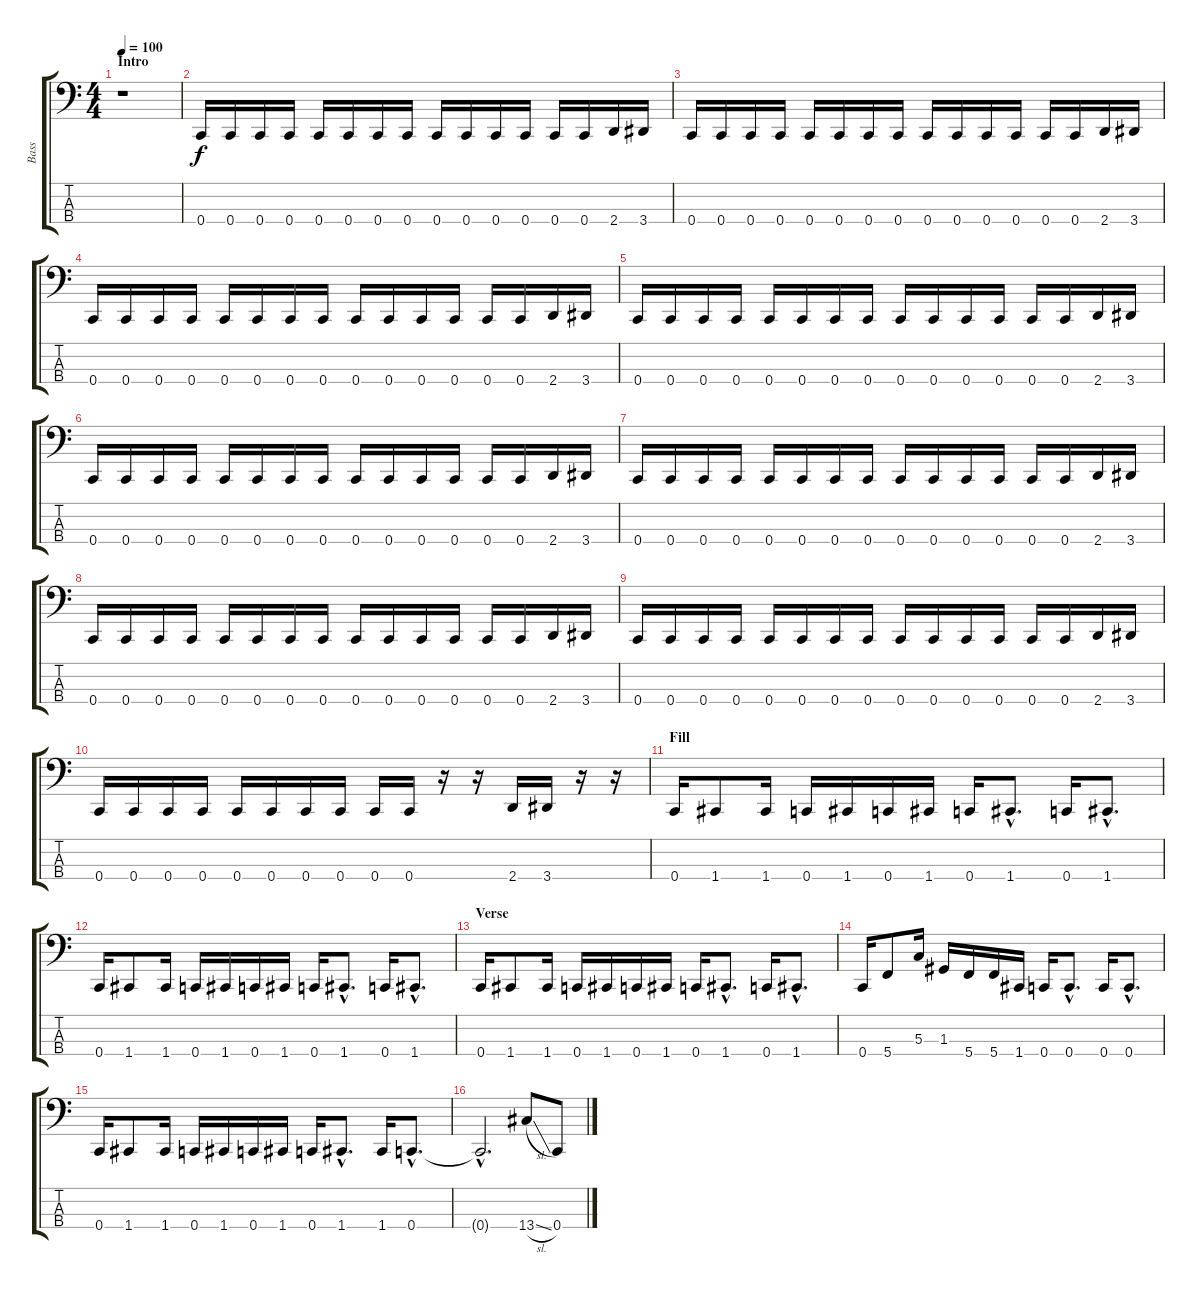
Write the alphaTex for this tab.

\track ("Bass" "Bass") {instrument slapbass1}
\staff {score tabs}
\tuning (F2 C2 G1 C1) {hide}
\ts (4 4)
\section ("" "Intro")
\tempo 100
\clef f4
\ks c
r.1{dy f instrument slapbass1} |
0.4.16{instrument electricbassfinger} 0.4.16 0.4.16 0.4.16 0.4.16 0.4.16 0.4.16 0.4.16 0.4.16 0.4.16 0.4.16 0.4.16 0.4.16 0.4.16 2.4.16 3.4.16 |
0.4.16 0.4.16 0.4.16 0.4.16 0.4.16 0.4.16 0.4.16 0.4.16 0.4.16 0.4.16 0.4.16 0.4.16 0.4.16 0.4.16 2.4.16 3.4.16 |
0.4.16 0.4.16 0.4.16 0.4.16 0.4.16 0.4.16 0.4.16 0.4.16 0.4.16 0.4.16 0.4.16 0.4.16 0.4.16 0.4.16 2.4.16 3.4.16 |
0.4.16 0.4.16 0.4.16 0.4.16 0.4.16 0.4.16 0.4.16 0.4.16 0.4.16 0.4.16 0.4.16 0.4.16 0.4.16 0.4.16 2.4.16 3.4.16 |
0.4.16 0.4.16 0.4.16 0.4.16 0.4.16 0.4.16 0.4.16 0.4.16 0.4.16 0.4.16 0.4.16 0.4.16 0.4.16 0.4.16 2.4.16 3.4.16 |
0.4.16 0.4.16 0.4.16 0.4.16 0.4.16 0.4.16 0.4.16 0.4.16 0.4.16 0.4.16 0.4.16 0.4.16 0.4.16 0.4.16 2.4.16 3.4.16 |
0.4.16 0.4.16 0.4.16 0.4.16 0.4.16 0.4.16 0.4.16 0.4.16 0.4.16 0.4.16 0.4.16 0.4.16 0.4.16 0.4.16 2.4.16 3.4.16 |
0.4.16 0.4.16 0.4.16 0.4.16 0.4.16 0.4.16 0.4.16 0.4.16 0.4.16 0.4.16 0.4.16 0.4.16 0.4.16 0.4.16 2.4.16 3.4.16 |
0.4.16 0.4.16 0.4.16 0.4.16 0.4.16 0.4.16 0.4.16 0.4.16 0.4.16 0.4.16 r.16 r.16 2.4.16 3.4.16 r.16 r.16 |
\section ("" "Fill")
0.4.16 1.4.8 1.4.16 0.4.16 1.4.16 0.4.16 1.4.16 0.4.16 1.4{hac}.8{d} 0.4.16 1.4{hac}.8{d} |
0.4.16 1.4.8 1.4.16 0.4.16 1.4.16 0.4.16 1.4.16 0.4.16 1.4{hac}.8{d} 0.4.16 1.4{hac}.8{d} |
\section ("" "Verse")
0.4.16{instrument slapbass1} 1.4.8 1.4.16 0.4.16 1.4.16 0.4.16 1.4.16 0.4.16 1.4{hac}.8{d} 0.4.16 1.4{hac}.8{d} |
0.4.16{instrument electricbassfinger} 5.4.8 5.3.16 1.3.16 5.4.16 5.4.16 1.4.16 0.4.16 0.4{hac}.8{d} 0.4.16 0.4{hac}.8{d} |
0.4.16{instrument slapbass1} 1.4.8 1.4.16 0.4.16 1.4.16 0.4.16 1.4.16 0.4.16 1.4{hac}.8{d} 1.4.16 0.4{hac}.8{d} |
0.4{hac t}.2{d} 13.4{sl}.8 0.4.8
